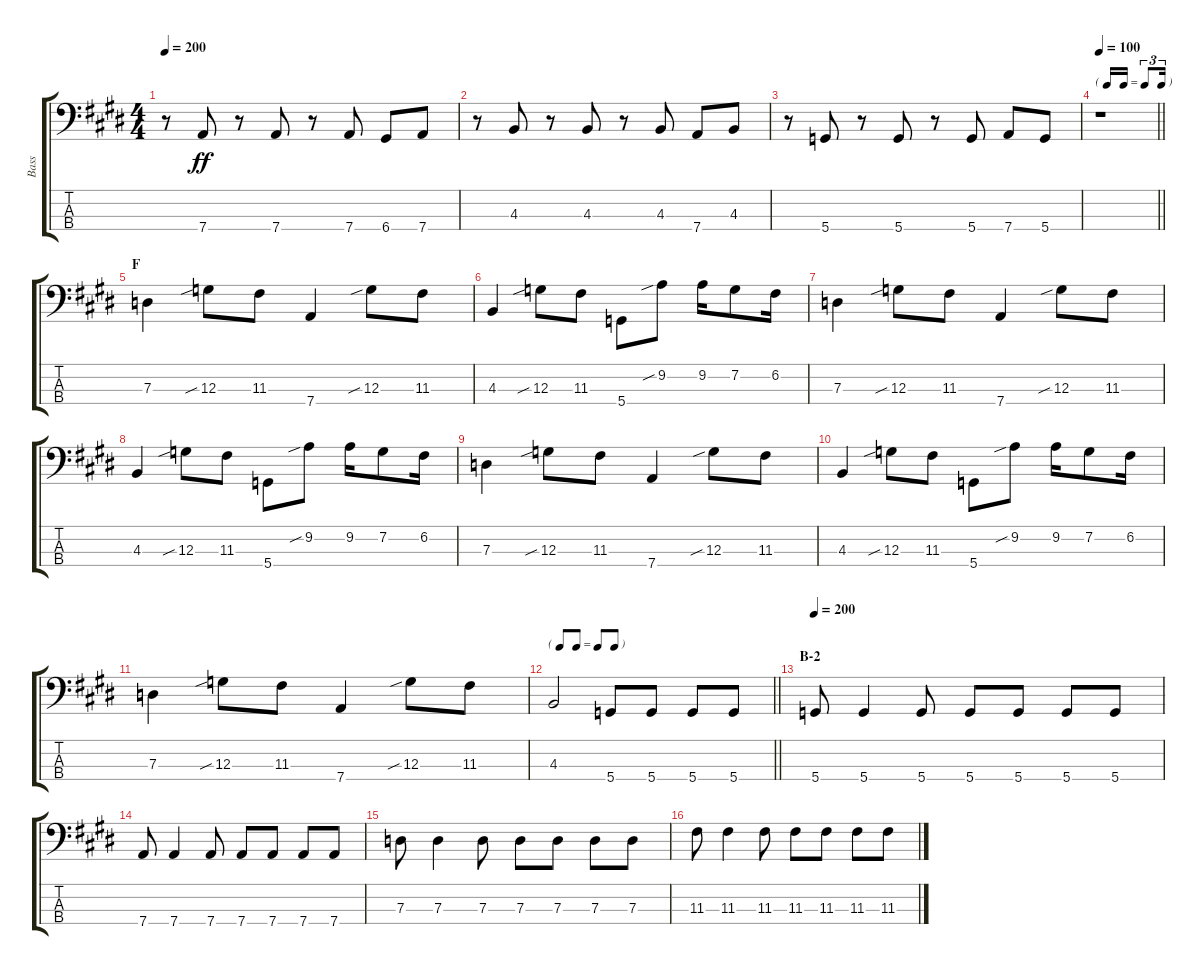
\track ("Bass" "Bass") {instrument electricbasspick}
\staff {score tabs}
\tuning (F2 C2 G1 D1) {hide}
\ts (4 4)
\tempo 200
\clef f4
\ks e
r.8{dy ff} 7.4.8 r.8 7.4.8 r.8 7.4.8 6.4.8 7.4.8 |
r.8 4.3.8 r.8 4.3.8 r.8 4.3.8 7.4.8 4.3.8 |
r.8 5.4.8 r.8 5.4.8 r.8 5.4.8 7.4.8 5.4.8 |
\tf triplet16th
\tempo 100
\barLineRight lightlight
r.1 |
\section ("" "F")
7.3.4 12.3{sib}.8 11.3.8 7.4.4 12.3{sib}.8 11.3.8 |
4.3.4 12.3{sib}.8 11.3.8 5.4.8 9.2{sib}.8 9.2.16 7.2.8 6.2.16 |
7.3.4 12.3{sib}.8 11.3.8 7.4.4 12.3{sib}.8 11.3.8 |
4.3.4 12.3{sib}.8 11.3.8 5.4.8 9.2{sib}.8 9.2.16 7.2.8 6.2.16 |
7.3.4 12.3{sib}.8 11.3.8 7.4.4 12.3{sib}.8 11.3.8 |
4.3.4 12.3{sib}.8 11.3.8 5.4.8 9.2{sib}.8 9.2.16 7.2.8 6.2.16 |
7.3.4 12.3{sib}.8 11.3.8 7.4.4 12.3{sib}.8 11.3.8 |
\tf none
\barLineRight lightlight
4.3.2 5.4.8 5.4.8 5.4.8 5.4.8 |
\section ("" "B-2")
\tempo 200
5.4.8 5.4.4 5.4.8 5.4.8 5.4.8 5.4.8 5.4.8 |
7.4.8 7.4.4 7.4.8 7.4.8 7.4.8 7.4.8 7.4.8 |
7.3.8 7.3.4 7.3.8 7.3.8 7.3.8 7.3.8 7.3.8 |
11.3.8 11.3.4 11.3.8 11.3.8 11.3.8 11.3.8 11.3.8
